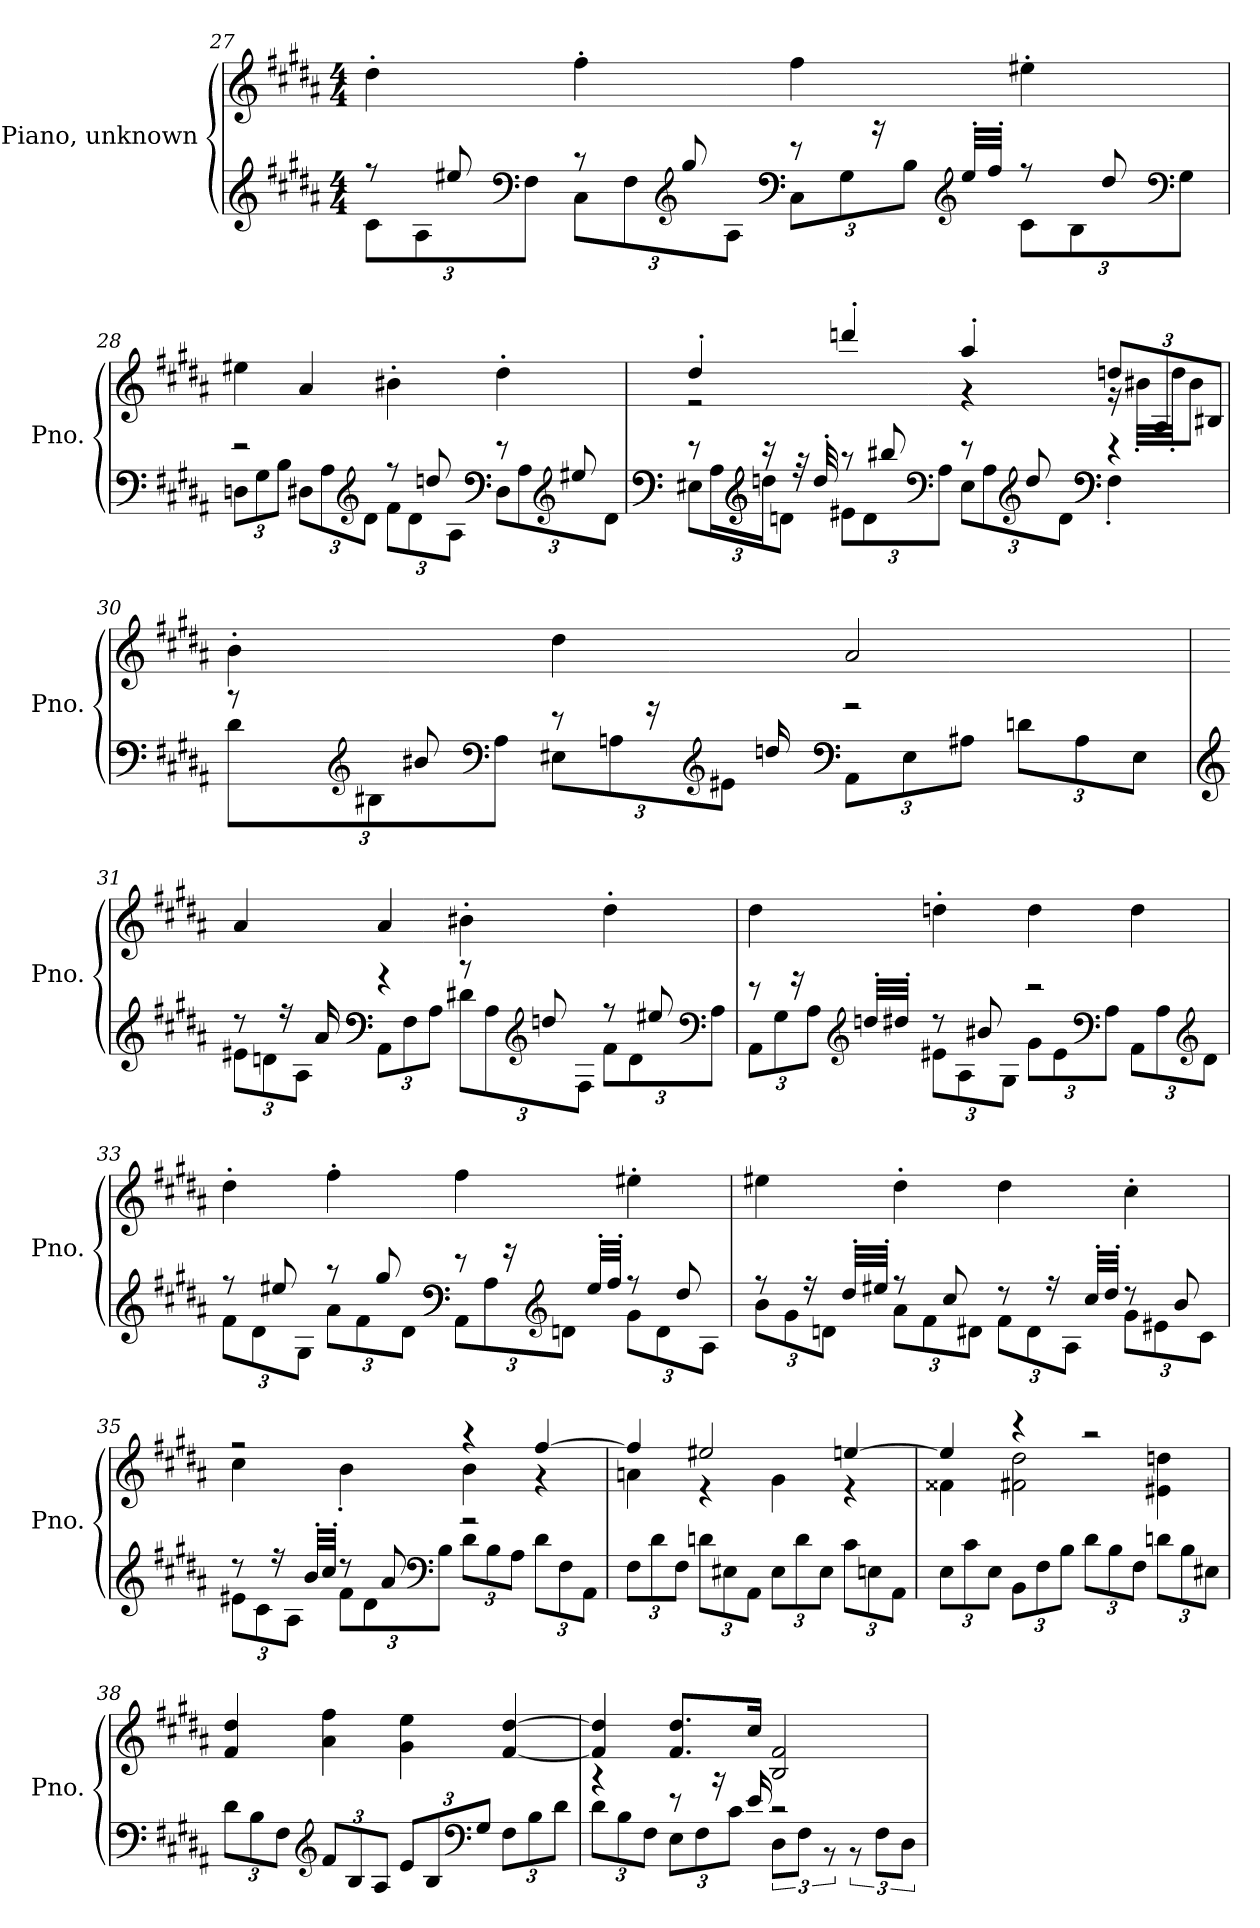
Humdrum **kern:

**kern	**kern
*part1	*part1
*staff2	*staff1
*I"Piano, unknown	*
*I'Pno.	*
!!LO:LB:g=z
*clefG2	*clefG2
*k[f#c#g#d#a#]	*k[f#c#g#d#a#]
*M4/4	*M4/4
=27	=27
*^	*
*	*Xbrackettup	*
8r	12c#\L	4dd#'\
.	12A#\	.
8ee#X/	.	.
*clefF4	*	*
.	12F#\J	.
8r	12C#\L	4ff#'\
.	12F#\	.
*clefG2	*	*
8gg#/	.	.
.	12A#\J	.
*clefF4	*	*
8r	12C#\L	4ff#\
.	12G#\	.
16r	.	.
.	12B\J	.
*clefG2	*	*
32ee#'/LLL	.	.
32ff#'/JJJ	.	.
8r	12c#\L	4ee#X'\
.	12B\	.
8dd#/	.	.
*clefF4	*	*
.	12G#\J	.
!!LO:LB:g=z
=28	=28	=28
2r	12Dn\L	4ee#X\
.	12G#\	.
.	12B\J	.
.	12D#X\L	4a#/
.	12A#\	.
*clefG2	*	*
.	12d#\J	.
8r	12f#\L	4b#X'\
.	12d#\	.
8ddn/	.	.
.	12A#\J	.
*clefF4	*	*
8r	12D#\L	4dd#'\
.	12A#\	.
*clefG2	*	*
8ee#X/	.	.
.	12d#\J	.
!!LO:LB:g=z
=29	=29	=29
*clefF4	*	*
*	*	*^
8r	12E#X\L	4dd#'/	2r
.	24A#\L	.	.
*clefG2	*	*	*
16r	24ddn\J	.	.
.	12dn\J	.	.
32r	.	.	.
32dd'/	.	.	.
8r	12e#X\L	4dddn'/	.
.	12d\	.	.
8bb#X/	.	.	.
*clefF4	*	*	*
.	12A#\J	.	.
8r	12E#\L	4aa#'/	4r
.	12A#\	.	.
*clefG2	*	*	*
8dd/	.	.	.
.	12d\J	.	.
*clefF4	*	*	*
*	*	*Xbrackettup	*
4r	4F#'\	12ddn/L	16r
.	.	.	32b#X'\LLL
.	.	12A#/	.
.	.	.	32dd'\JJ
.	.	.	8b#\J
.	.	12B#X/J	.
*	*	*v	*v
!!LO:LB:g=z
=30	=30	=30
8r	12d#\L	4b'\
*clefG2	*	*
.	12B#X\	.
8b#X/	.	.
*clefF4	*	*
.	12A#\J	.
8r	12E#X\L	4dd#\
.	12An\	.
16r	.	.
*clefG2	*	*
.	12e#X\J	.
16ddn/	.	.
*clefF4	*	*
2r	12AA#\L	2a#/
.	12E#\	.
.	12A#X\J	.
.	12dn\L	.
.	12A#\	.
.	12E#\J	.
!!LO:LB:g=z
=31	=31	=31
*clefG2	*	*
8r	12e#X\L	4a#/
.	12dn\	.
16r	.	.
.	12A#\J	.
16a#/	.	.
*clefF4	*	*
4r	12AA#\L	4a#/
.	12F#\	.
.	12A#\J	.
8r	12d#X\L	4b#X'\
.	12A#\	.
*clefG2	*	*
8ddn/	.	.
.	12F#\J	.
8r	12f#\L	4dd#'\
.	12d#\	.
8ee#X/	.	.
*clefF4	*	*
.	12A#\J	.
!!LO:PB:g=z
=32	=32	=32
8r	12AA#\L	4dd#\
.	12G#\	.
16r	.	.
.	12A#\J	.
*clefG2	*	*
32ddn'/LLL	.	.
32dd#X'/JJJ	.	.
8r	12e#X\L	4ddn'\
.	12A#\	.
8b#X/	.	.
.	12G#\J	.
2r	12g#\L	4dd\
.	12e#\	.
*clefF4	*	*
.	12A#\J	.
.	12AA#\L	4dd\
.	12A#\	.
*clefG2	*	*
.	12d#\J	.
!!LO:LB:g=z
=33	=33	=33
8r	12f#\L	4dd#'\
.	12d#\	.
8ee#X/	.	.
.	12G#\J	.
8r	12a#\L	4ff#'\
.	12f#\	.
8gg#/	.	.
.	12d#\J	.
*clefF4	*	*
8r	12AA#\L	4ff#\
.	12A#\	.
16r	.	.
*clefG2	*	*
.	12dn\J	.
32ee#'/LLL	.	.
32ff#'/JJJ	.	.
8r	12g#\L	4ee#X'\
.	12d\	.
8dd#/	.	.
.	12A#\J	.
!!LO:LB:g=z
=34	=34	=34
8r	12b\L	4ee#X\
.	12g#\	.
16r	.	.
.	12dn\J	.
32dd#'/LLL	.	.
32ee#X'/JJJ	.	.
8r	12a#\L	4dd#'\
.	12f#\	.
8cc#/	.	.
.	12d#X\J	.
8r	12f#\L	4dd#\
.	12d#\	.
16r	.	.
.	12A#\J	.
32cc#'/LLL	.	.
32dd#'/JJJ	.	.
8r	12g#\L	4cc#'\
.	12e#X\	.
8b/	.	.
.	12c#\J	.
=35	=35	=35
*	*	*^
8r	12e#X\L	2r	4cc#\
.	12c#\	.	.
16r	.	.	.
.	12A#\J	.	.
32b'/LLL	.	.	.
32cc#'/JJJ	.	.	.
8r	12f#\L	.	4b'\
.	12d#\	.	.
8a#/	.	.	.
*clefF4	*	*	*
.	12B\J	.	.
2r	12d#\L	4r	4b\
.	12B\	.	.
.	12A#\J	.	.
.	12d#\L	[4ff#/	4r
.	12F#\	.	.
.	12AA#\J	.	.
*v	*v	*	*
!!LO:LB:g=z	!!
=36	=36	=36
12F#\L	4ff#/]	4an\
12d#\	.	.
12F#\J	.	.
12dn\L	2ee#X/	4r
12E#X\	.	.
12AA#\J	.	.
12E#\L	.	4g#\
12d\	.	.
12E#\J	.	.
12c#\L	[4een/	4r
12En\	.	.
12AA#\J	.	.
=37	=37	=37
12E\L	4ee/]	4f##X\
12c#\	.	.
12E\J	.	.
12BB\L	4r	2f#X\ 2dd#\
12F#\	.	.
12B\J	.	.
12d#\L	2r	.
12B\	.	.
12F#\J	.	.
12dn\L	.	4e#X\ 4ddn\
12B\	.	.
12E#X\J	.	.
*	*v	*v
!!LO:LB:g=z
=38	=38
12d#\L	4f#/ 4dd#/
12B\	.
12F#\J	.
*clefG2	*
12f#/L	4a#\ 4ff#\
12B/	.
12A#/J	.
12e/L	4g#\ 4ee\
12B/	.
*clefF4	*
12G#/J	.
12F#\L	[4f#/ [4dd#/
12B\	.
12d#\J	.
=39	=39
*^	*
4r	12d#\L	4f#/] 4dd#/]
.	12B\	.
.	12F#\J	.
8r	12E\L	8.f#/ 8.dd#/L
.	12F#\	.
16r	.	.
.	12c#\J	.
16e/	.	16cc#/Jk
*	*brackettup	*
2r	12D#\L	2B/ 2f#/
.	12F#\J	.
.	12r	.
.	12r	.
.	12F#\L	.
.	12D#\J	.
*v	*v	*
=	=
*-	*-
